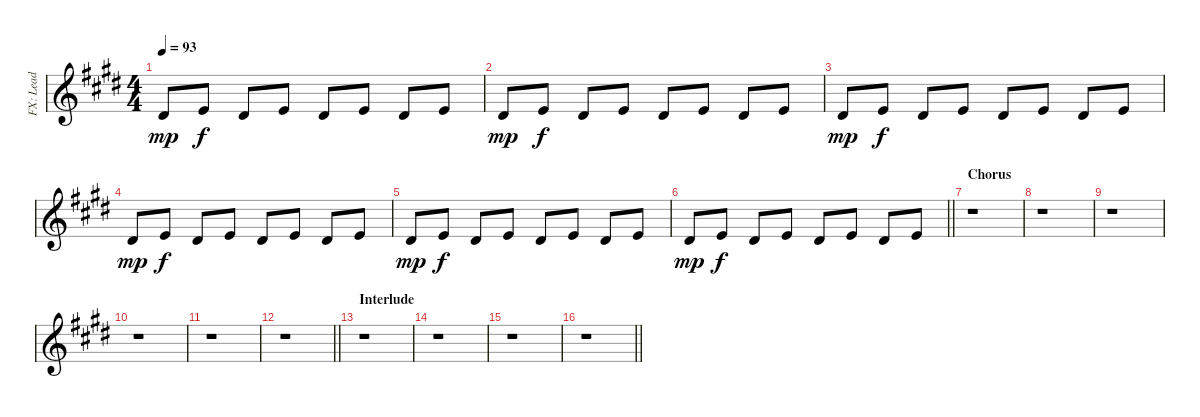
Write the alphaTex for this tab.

\track ("FX: Lead" "FX: Lead") {instrument fx3crystal}
\staff {score}
\tuning (E4 B3 G3 D3 A2 E2) {hide}
\ts (4 4)
\tempo 93
\clef g2
\ks c#minor
4.2.8{dy mp} 5.2.8{dy f} 4.2.8 5.2.8 4.2.8 5.2.8 4.2.8 5.2.8 |
4.2.8{dy mp} 5.2.8{dy f} 4.2.8 5.2.8 4.2.8 5.2.8 4.2.8 5.2.8 |
4.2.8{dy mp} 5.2.8{dy f} 4.2.8 5.2.8 4.2.8 5.2.8 4.2.8 5.2.8 |
4.2.8{dy mp} 5.2.8{dy f} 4.2.8 5.2.8 4.2.8 5.2.8 4.2.8 5.2.8 |
4.2.8{dy mp} 5.2.8{dy f} 4.2.8 5.2.8 4.2.8 5.2.8 4.2.8 5.2.8 |
\barLineRight lightlight
4.2.8{dy mp} 5.2.8{dy f} 4.2.8 5.2.8 4.2.8 5.2.8 4.2.8 5.2.8 |
\section ("" "Chorus")
r.1 |
r.1 |
r.1 |
r.1 |
r.1 |
\barLineRight lightlight
r.1 |
\section ("" "Interlude")
r.1 |
r.1 |
r.1 |
\barLineRight lightlight
r.1
